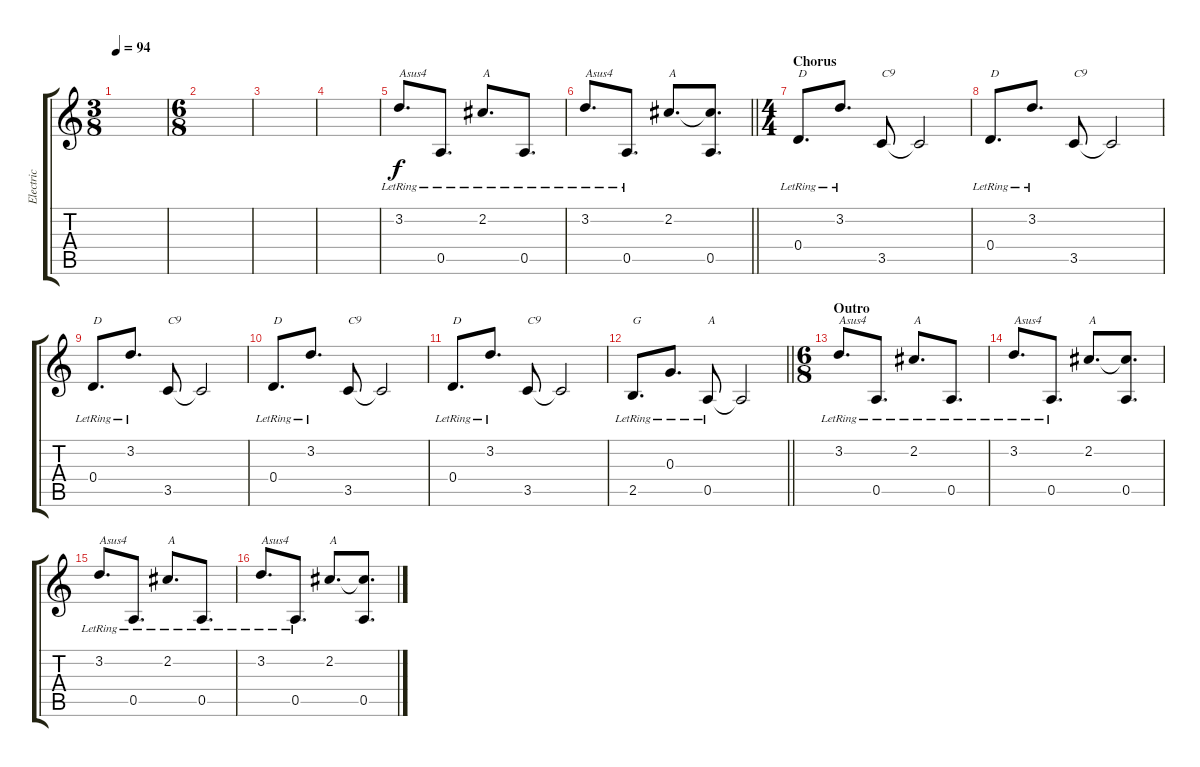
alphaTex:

\track ("Electric" "Electric") {instrument overdrivenguitar}
\staff {score tabs}
\tuning (E4 B3 G3 D3 A2 E2) {hide}
\ts (3 8)
\tempo 94
\clef g2
\ks c
|
\ts (6 8)
|
|
|
3.2{lr}.8{d txt "Asus4"} 0.5{lr}.8{d} 2.2{lr}.8{d txt "A"} 0.5{lr}.8{d} |
\barLineRight lightlight
3.2{lr}.8{d txt "Asus4"} 0.5{lr}.8{d} 2.2.8{d txt "A"} (2.2{t} 0.5).8{d} |
\ts (4 4)
\section ("" "Chorus")
0.4{lr}.8{d txt "D"} 3.2{lr}.8{d} 3.5.8{txt "C9"} 3.5{t}.2 |
0.4{lr}.8{d txt "D"} 3.2{lr}.8{d} 3.5.8{txt "C9"} 3.5{t}.2 |
0.4{lr}.8{d txt "D"} 3.2{lr}.8{d} 3.5.8{txt "C9"} 3.5{t}.2 |
0.4{lr}.8{d txt "D"} 3.2{lr}.8{d} 3.5.8{txt "C9"} 3.5{t}.2 |
0.4{lr}.8{d txt "D"} 3.2{lr}.8{d} 3.5.8{txt "C9"} 3.5{t}.2 |
\barLineRight lightlight
2.5{lr}.8{d txt "G"} 0.3{lr}.8{d} 0.5{lr}.8{txt "A"} 0.5{t}.2 |
\ts (6 8)
\section ("" "Outro")
3.2{lr}.8{d txt "Asus4"} 0.5{lr}.8{d} 2.2{lr}.8{d txt "A"} 0.5{lr}.8{d} |
3.2{lr}.8{d txt "Asus4"} 0.5{lr}.8{d} 2.2.8{d txt "A"} (2.2{t} 0.5).8{d} |
3.2{lr}.8{d txt "Asus4"} 0.5{lr}.8{d} 2.2{lr}.8{d txt "A"} 0.5{lr}.8{d} |
3.2{lr}.8{d txt "Asus4"} 0.5{lr}.8{d} 2.2.8{d txt "A"} (2.2{t} 0.5).8{d}
